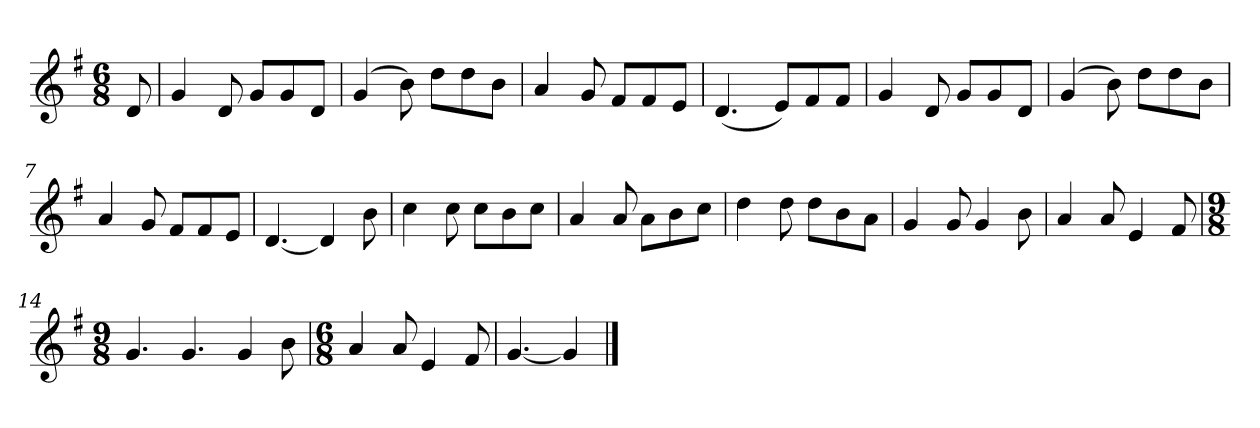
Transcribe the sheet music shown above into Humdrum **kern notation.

**kern
*part1
*staff1
*k[f#]
*M6/8
*MM120
=
8d
=1
4g
8d
8gL
8g
8dJ
=2
(4g
8b)
8ddL
8dd
8bJ
=3
4a
8g
8f#L
8f#
8eJ
=4
(4.d
8eL)
8f#
8f#J
=5
4g
8d
8gL
8g
8dJ
=6
(4g
8b)
8ddL
8dd
8bJ
=7
4a
8g
8f#L
8f#
8eJ
=8
[4.d
4d]
8b
=9
4cc
8cc
8ccL
8b
8ccJ
=10
4a
8a
8aL
8b
8ccJ
=11
4dd
8dd
8ddL
8b
8aJ
=12
4g
8g
4g
8b
=13
4a
8a
4e
8f#
=14
*M9/8
4.g
4.g
4g
8b
=15
*M6/8
4a
8a
4e
8f#
=16
[4.g
4g]
==
*-
